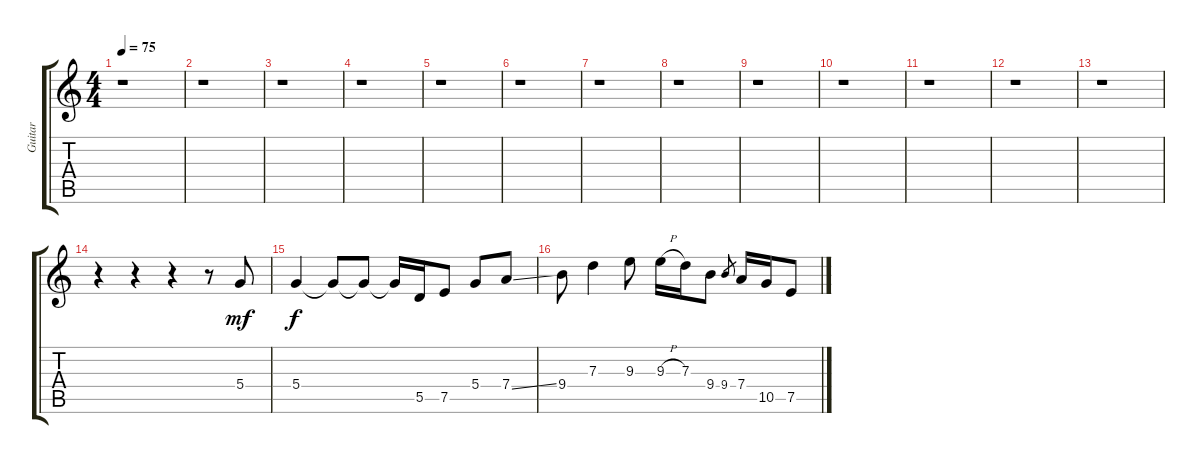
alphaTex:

\track ("Guitar" "Guitar") {instrument acousticguitarsteel}
\staff {score tabs}
\tuning (E4 B3 G3 D3 A2 E2) {hide}
\ts (4 4)
\tempo 75
\clef g2
\ks c
r.1{dy fff} |
r.1 |
r.1 |
r.1 |
r.1 |
r.1 |
r.1 |
r.1 |
r.1 |
r.1 |
r.1 |
r.1 |
r.1 |
r.4 r.4 r.4 r.8 5.4.8{dy mf} |
5.4.4{dy f} 5.4{t}.8 5.4{t}.8 5.4{t}.16 5.5.16 7.5.8 5.4.8 7.4{ss}.8 |
9.4.8 7.3.4 9.3.8 9.3{h}.16 7.3.16 9.4.8 9.4.8{gr} 7.4.16 10.5.16 7.5.8
